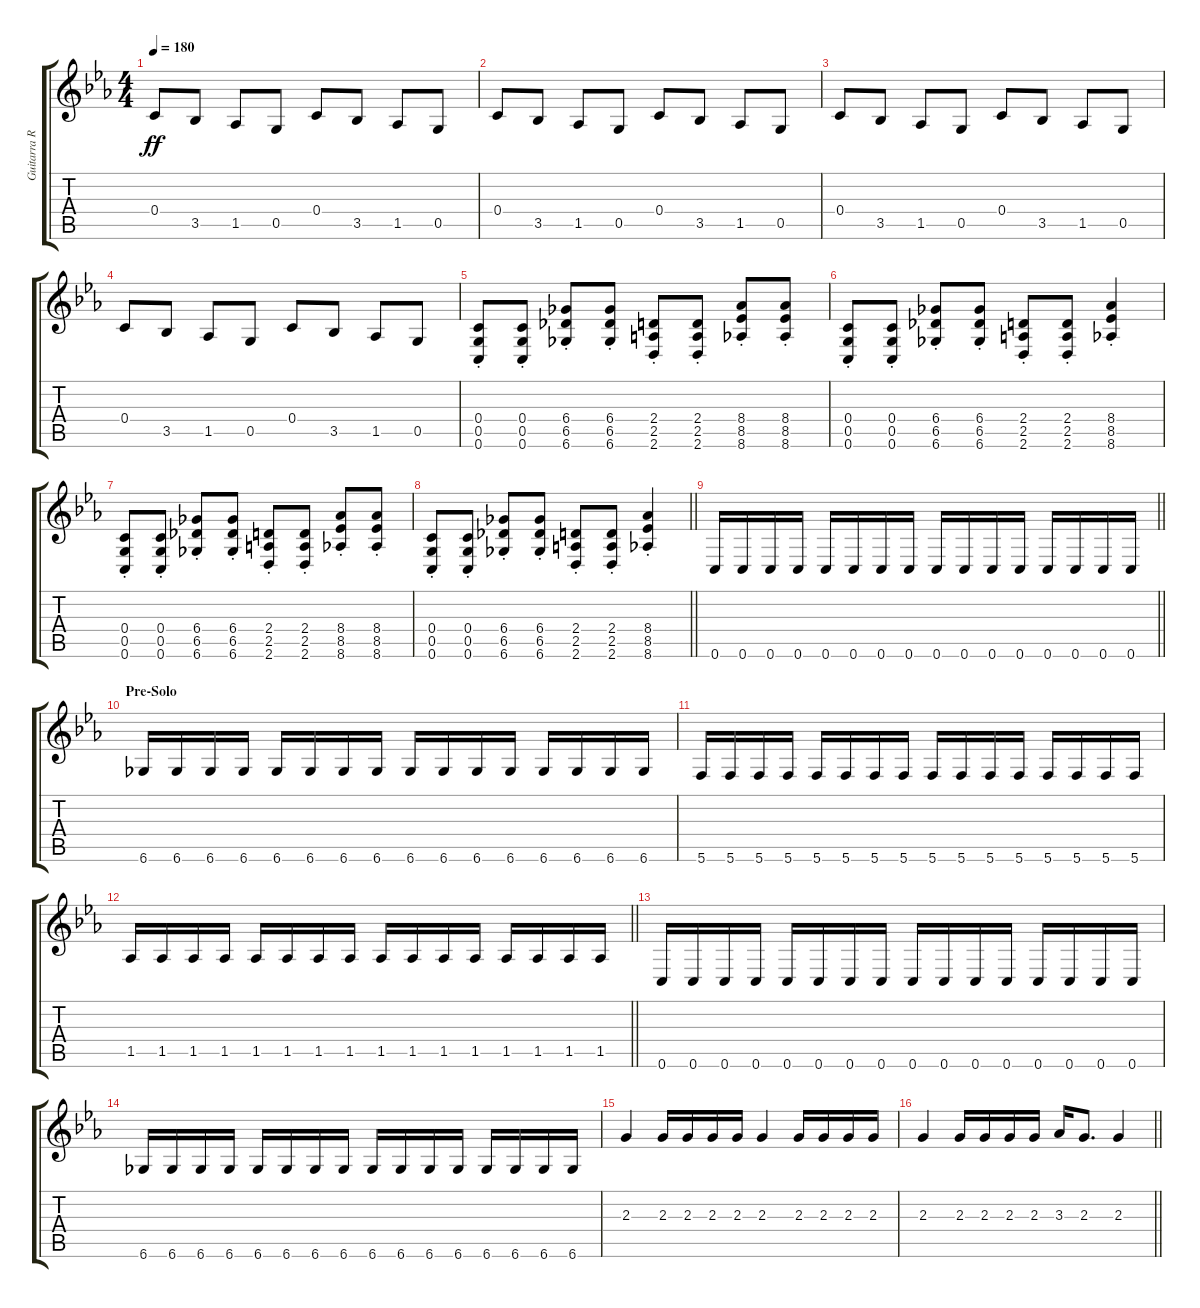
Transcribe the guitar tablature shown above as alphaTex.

\track ("Guitarra Ritmica" "Guitarra R") {instrument distortionguitar}
\staff {score tabs}
\tuning (D4 A3 F3 C3 G2 C2) {hide}
\ts (4 4)
\tempo 180
\clef g2
\ks eb
0.4.8{dy ff} 3.5.8 1.5.8 0.5.8 0.4.8 3.5.8 1.5.8 0.5.8 |
0.4.8 3.5.8 1.5.8 0.5.8 0.4.8 3.5.8 1.5.8 0.5.8 |
0.4.8 3.5.8 1.5.8 0.5.8 0.4.8 3.5.8 1.5.8 0.5.8 |
0.4.8 3.5.8 1.5.8 0.5.8 0.4.8 3.5.8 1.5.8 0.5.8 |
(0.4 0.5 0.6{st}).8 (0.4 0.5 0.6{st}).8 (6.4 6.5 6.6{st}).8 (6.4 6.5 6.6{st}).8 (2.4 2.5 2.6{st}).8 (2.4 2.5 2.6{st}).8 (8.4 8.5{st} 8.6).8 (8.4 8.5{st} 8.6).8 |
(0.4 0.5 0.6{st}).8 (0.4 0.5 0.6{st}).8 (6.4 6.5 6.6{st}).8 (6.4 6.5 6.6{st}).8 (2.4 2.5 2.6{st}).8 (2.4 2.5 2.6{st}).8 (8.4 8.5{st} 8.6).4 |
(0.4 0.5 0.6{st}).8 (0.4 0.5 0.6{st}).8 (6.4 6.5 6.6{st}).8 (6.4 6.5 6.6{st}).8 (2.4 2.5 2.6{st}).8 (2.4 2.5 2.6{st}).8 (8.4 8.5{st} 8.6).8 (8.4 8.5{st} 8.6).8 |
\barLineRight lightlight
(0.4 0.5 0.6{st}).8 (0.4 0.5 0.6{st}).8 (6.4 6.5 6.6{st}).8 (6.4 6.5 6.6{st}).8 (2.4 2.5 2.6{st}).8 (2.4 2.5 2.6{st}).8 (8.4 8.5{st} 8.6).4 |
\section ("" "")
\barLineRight lightlight
0.6.16 0.6.16 0.6.16 0.6.16 0.6.16 0.6.16 0.6.16 0.6.16 0.6.16 0.6.16 0.6.16 0.6.16 0.6.16 0.6.16 0.6.16 0.6.16 |
\section ("" "Pre-Solo")
6.6.16 6.6.16 6.6.16 6.6.16 6.6.16 6.6.16 6.6.16 6.6.16 6.6.16 6.6.16 6.6.16 6.6.16 6.6.16 6.6.16 6.6.16 6.6.16 |
5.6.16 5.6.16 5.6.16 5.6.16 5.6.16 5.6.16 5.6.16 5.6.16 5.6.16 5.6.16 5.6.16 5.6.16 5.6.16 5.6.16 5.6.16 5.6.16 |
\barLineRight lightlight
1.5.16 1.5.16 1.5.16 1.5.16 1.5.16 1.5.16 1.5.16 1.5.16 1.5.16 1.5.16 1.5.16 1.5.16 1.5.16 1.5.16 1.5.16 1.5.16 |
0.6.16 0.6.16 0.6.16 0.6.16 0.6.16 0.6.16 0.6.16 0.6.16 0.6.16 0.6.16 0.6.16 0.6.16 0.6.16 0.6.16 0.6.16 0.6.16 |
6.6.16 6.6.16 6.6.16 6.6.16 6.6.16 6.6.16 6.6.16 6.6.16 6.6.16 6.6.16 6.6.16 6.6.16 6.6.16 6.6.16 6.6.16 6.6.16 |
2.3.4 2.3.16 2.3.16 2.3.16 2.3.16 2.3.4 2.3.16 2.3.16 2.3.16 2.3.16 |
\barLineRight lightlight
2.3.4 2.3.16 2.3.16 2.3.16 2.3.16 3.3.16 2.3.8{d} 2.3.4
